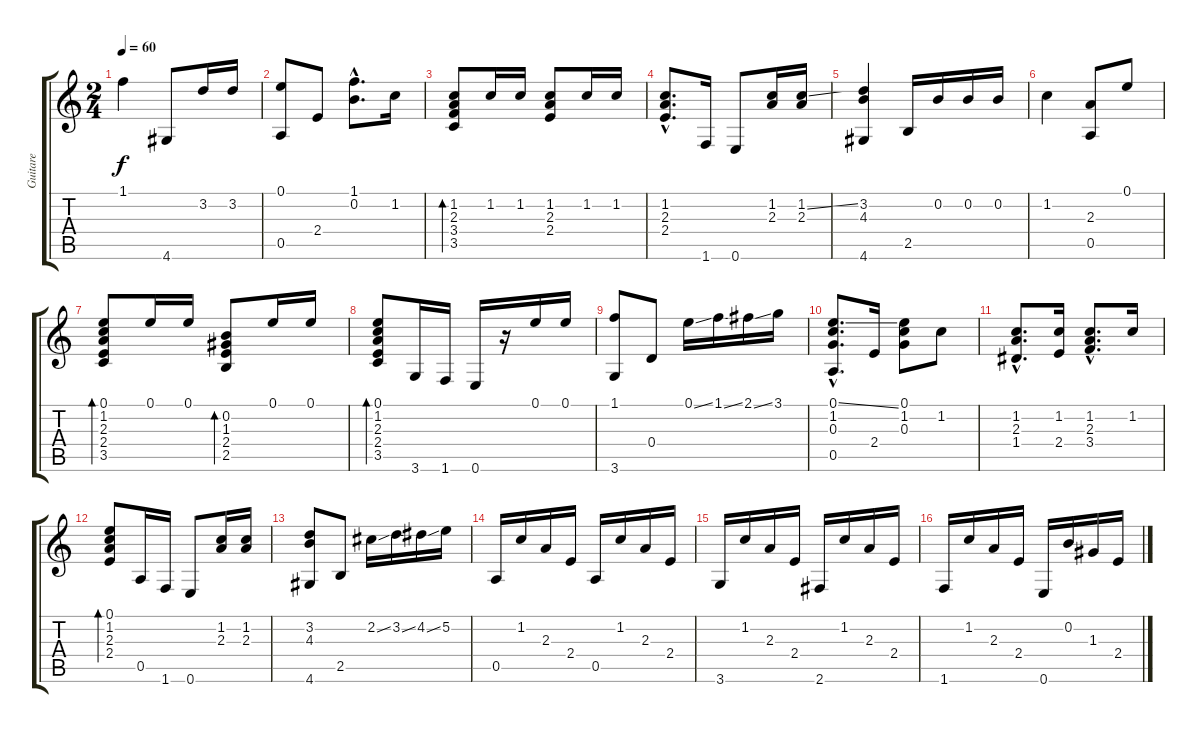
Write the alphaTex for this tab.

\track ("Guitare" "Guitare") {instrument acousticguitarnylon}
\staff {score tabs}
\tuning (E4 B3 G3 D3 A2 E2) {hide}
\ts (2 4)
\tempo 60
\clef g2
\ks c
1.1.4{dy f} 4.6.8 3.2.16 3.2.16 |
(0.1 0.5).8 2.4.8 (1.1{hac} 0.2{hac}).8{d} 1.2.16 |
(1.2 2.3 3.4 3.5).8{bd 120} 1.2.16 1.2.16 (1.2 2.3 2.4).8 1.2.16 1.2.16 |
(1.2{hac} 2.3{hac} 2.4{hac}).8{d} 1.6.16 0.6.8 (1.2 2.3).16 (1.2{ss} 2.3).16 |
(3.2 4.3 4.6).4 2.5.16 0.2.16 0.2.16 0.2.16 |
1.2.4 (2.3 0.5).8 0.1.8 |
(0.1 1.2 2.3 2.4 3.5).8{bd 120} 0.1.16 0.1.16 (0.2 1.3 2.4 2.5).8{bd 120} 0.1.16 0.1.16 |
(0.1 1.2 2.3 2.4 3.5).8{bd 120} 3.6.16 1.6.16 0.6.16 r.16 0.1.16 0.1.16 |
(1.1 3.6).8 0.4.8 0.1{ss}.16 1.1{ss}.16 2.1{ss}.16 3.1.16 |
(0.1{ss hac} 1.2{hac} 0.3{hac} 0.5{hac}).8{d} 2.4.16 (0.1 1.2 0.3).8 1.2.8 |
(1.2{hac} 2.3{hac} 1.4{hac}).8{d} (1.2 2.4).16 (1.2{hac} 2.3{hac} 3.4{hac}).8{d} 1.2.16 |
(0.1 1.2 2.3 2.4).8{bd 120} 0.5.16 1.6.16 0.6.8 (1.2 2.3).16 (1.2 2.3).16 |
(3.2 4.3 4.6).8 2.5.8 2.2{ss}.16 3.2{ss}.16 4.2{ss}.16 5.2.16 |
0.5.16 1.2.16 2.3.16 2.4.16 0.5.16 1.2.16 2.3.16 2.4.16 |
3.6.16 1.2.16 2.3.16 2.4.16 2.6.16 1.2.16 2.3.16 2.4.16 |
1.6.16 1.2.16 2.3.16 2.4.16 0.6.16 0.2.16 1.3.16 2.4.16
